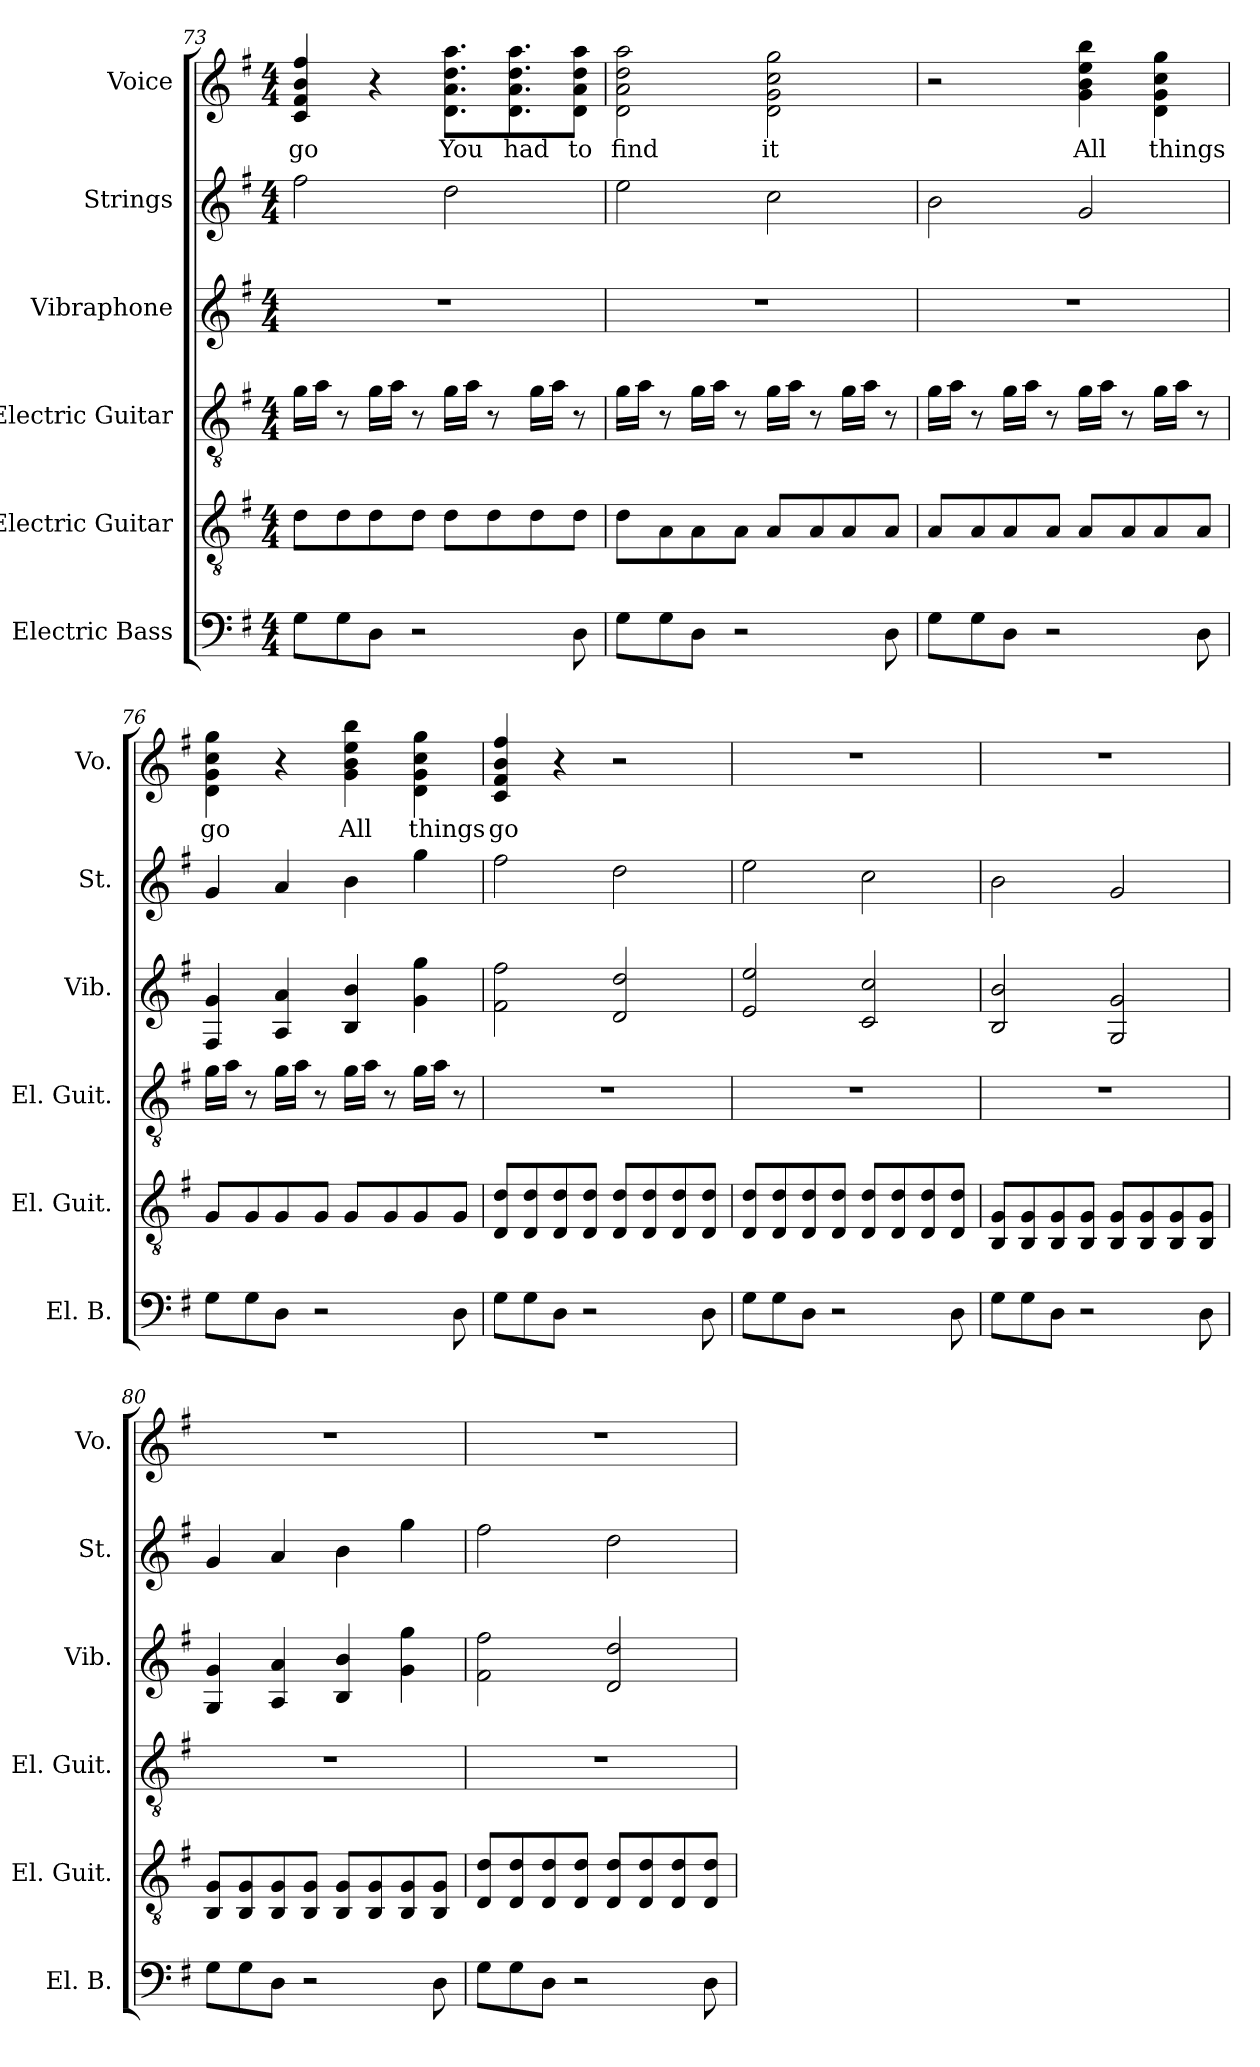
**kern	**kern	**kern	**kern	**kern	**kern	**text
*part6	*part5	*part4	*part3	*part2	*part1	*part1
*staff6	*staff5	*staff4	*staff3	*staff2	*staff1	*staff1
*I"Electric Bass	*I"Electric Guitar	*I"Electric Guitar	*I"Vibraphone	*I"Strings	*I"Voice	*
*I'El. B.	*I'El. Guit.	*I'El. Guit.	*I'Vib.	*I'St.	*I'Vo.	*
*clefF4	*clefGv2	*clefGv2	*clefG2	*clefG2	*clefG2	*
*ITrd7c12	*ITrd7c12	*ITrd7c12	*	*	*	*
*k[f#]	*k[f#]	*k[f#]	*k[f#]	*k[f#]	*k[f#]	*
*M4/4	*M4/4	*M4/4	*M4/4	*M4/4	*M4/4	*
=73	=73	=73	=73	=73	=73	=73
!	!	!	!	!	!	!LO:LY:b
8GG\L	8D\L	16G\LL	1r	2ff#\	4c/ 4f#/ 4b/ 4ff#/	go
.	.	16A\JJ	.	.	.	.
8GG\	8D\	8r	.	.	.	.
8DD\J	8D\	16G\LL	.	.	4r	.
.	.	16A\JJ	.	.	.	.
2r	8D\J	8r	.	.	.	.
!	!	!	!	!	!	!LO:LY:b
.	8D\L	16G\LL	.	2dd\	8.d\ 8.a\ 8.dd\ 8.aa\L	You
.	.	16A\JJ	.	.	.	.
.	8D\	8r	.	.	.	.
!	!	!	!	!	!	!LO:LY:b
.	.	.	.	.	8.d\ 8.a\ 8.dd\ 8.aa\	had
.	8D\	16G\LL	.	.	.	.
.	.	16A\JJ	.	.	.	.
!	!	!	!	!	!	!LO:LY:b
8DD\	8D\J	8r	.	.	8d\ 8a\ 8dd\ 8aa\J	to
=74	=74	=74	=74	=74	=74	=74
!	!	!	!	!	!	!LO:LY:b
8GG\L	8D\L	16G\LL	1r	2ee\	2d\ 2a\ 2dd\ 2aa\	find
.	.	16A\JJ	.	.	.	.
8GG\	8AA\	8r	.	.	.	.
8DD\J	8AA\	16G\LL	.	.	.	.
.	.	16A\JJ	.	.	.	.
2r	8AA\J	8r	.	.	.	.
!	!	!	!	!	!	!LO:LY:b
.	8AA/L	16G\LL	.	2cc\	2d\ 2g\ 2cc\ 2gg\	it
.	.	16A\JJ	.	.	.	.
.	8AA/	8r	.	.	.	.
.	8AA/	16G\LL	.	.	.	.
.	.	16A\JJ	.	.	.	.
8DD\	8AA/J	8r	.	.	.	.
!!LO:PB:g=z
=75	=75	=75	=75	=75	=75	=75
8GG\L	8AA/L	16G\LL	1r	2b\	2r	.
.	.	16A\JJ	.	.	.	.
8GG\	8AA/	8r	.	.	.	.
8DD\J	8AA/	16G\LL	.	.	.	.
.	.	16A\JJ	.	.	.	.
2r	8AA/J	8r	.	.	.	.
!	!	!	!	!	!	!LO:LY:b
.	8AA/L	16G\LL	.	2g/	4g\ 4b\ 4ee\ 4bb\	All
.	.	16A\JJ	.	.	.	.
.	8AA/	8r	.	.	.	.
!	!	!	!	!	!	!LO:LY:b
.	8AA/	16G\LL	.	.	4d\ 4g\ 4cc\ 4gg\	things
.	.	16A\JJ	.	.	.	.
8DD\	8AA/J	8r	.	.	.	.
=76	=76	=76	=76	=76	=76	=76
!	!	!	!	!	!	!LO:LY:b
8GG\L	8GG/L	16G\LL	4F#/ 4g/	4g/	4d\ 4g\ 4cc\ 4gg\	go
.	.	16A\JJ	.	.	.	.
8GG\	8GG/	8r	.	.	.	.
8DD\J	8GG/	16G\LL	4A/ 4a/	4a/	4r	.
.	.	16A\JJ	.	.	.	.
2r	8GG/J	8r	.	.	.	.
!	!	!	!	!	!	!LO:LY:b
.	8GG/L	16G\LL	4B/ 4b/	4b\	4g\ 4b\ 4ee\ 4bb\	All
.	.	16A\JJ	.	.	.	.
.	8GG/	8r	.	.	.	.
!	!	!	!	!	!	!LO:LY:b
.	8GG/	16G\LL	4g\ 4gg\	4gg\	4d\ 4g\ 4cc\ 4gg\	things
.	.	16A\JJ	.	.	.	.
8DD\	8GG/J	8r	.	.	.	.
=77	=77	=77	=77	=77	=77	=77
!	!	!	!	!	!	!LO:LY:b
8GG\L	8DD/ 8D/L	1r	2f#\ 2ff#\	2ff#\	4c/ 4f#/ 4b/ 4ff#/	go
8GG\	8DD/ 8D/	.	.	.	.	.
8DD\J	8DD/ 8D/	.	.	.	4r	.
2r	8DD/ 8D/J	.	.	.	.	.
.	8DD/ 8D/L	.	2d/ 2dd/	2dd\	2r	.
.	8DD/ 8D/	.	.	.	.	.
.	8DD/ 8D/	.	.	.	.	.
8DD\	8DD/ 8D/J	.	.	.	.	.
=78	=78	=78	=78	=78	=78	=78
8GG\L	8DD/ 8D/L	1r	2e/ 2ee/	2ee\	1r	.
8GG\	8DD/ 8D/	.	.	.	.	.
8DD\J	8DD/ 8D/	.	.	.	.	.
2r	8DD/ 8D/J	.	.	.	.	.
.	8DD/ 8D/L	.	2c/ 2cc/	2cc\	.	.
.	8DD/ 8D/	.	.	.	.	.
.	8DD/ 8D/	.	.	.	.	.
8DD\	8DD/ 8D/J	.	.	.	.	.
!!LO:LB:g=z
=79	=79	=79	=79	=79	=79	=79
8GG\L	8BBB/ 8GG/L	1r	2B/ 2b/	2b\	1r	.
8GG\	8BBB/ 8GG/	.	.	.	.	.
8DD\J	8BBB/ 8GG/	.	.	.	.	.
2r	8BBB/ 8GG/J	.	.	.	.	.
.	8BBB/ 8GG/L	.	2G/ 2g/	2g/	.	.
.	8BBB/ 8GG/	.	.	.	.	.
.	8BBB/ 8GG/	.	.	.	.	.
8DD\	8BBB/ 8GG/J	.	.	.	.	.
=80	=80	=80	=80	=80	=80	=80
8GG\L	8BBB/ 8GG/L	1r	4G/ 4g/	4g/	1r	.
8GG\	8BBB/ 8GG/	.	.	.	.	.
8DD\J	8BBB/ 8GG/	.	4A/ 4a/	4a/	.	.
2r	8BBB/ 8GG/J	.	.	.	.	.
.	8BBB/ 8GG/L	.	4B/ 4b/	4b\	.	.
.	8BBB/ 8GG/	.	.	.	.	.
.	8BBB/ 8GG/	.	4g\ 4gg\	4gg\	.	.
8DD\	8BBB/ 8GG/J	.	.	.	.	.
=81	=81	=81	=81	=81	=81	=81
8GG\L	8DD/ 8D/L	1r	2f#\ 2ff#\	2ff#\	1r	.
8GG\	8DD/ 8D/	.	.	.	.	.
8DD\J	8DD/ 8D/	.	.	.	.	.
2r	8DD/ 8D/J	.	.	.	.	.
.	8DD/ 8D/L	.	2d/ 2dd/	2dd\	.	.
.	8DD/ 8D/	.	.	.	.	.
.	8DD/ 8D/	.	.	.	.	.
8DD\	8DD/ 8D/J	.	.	.	.	.
=	=	=	=	=	=	=
*-	*-	*-	*-	*-	*-	*-
